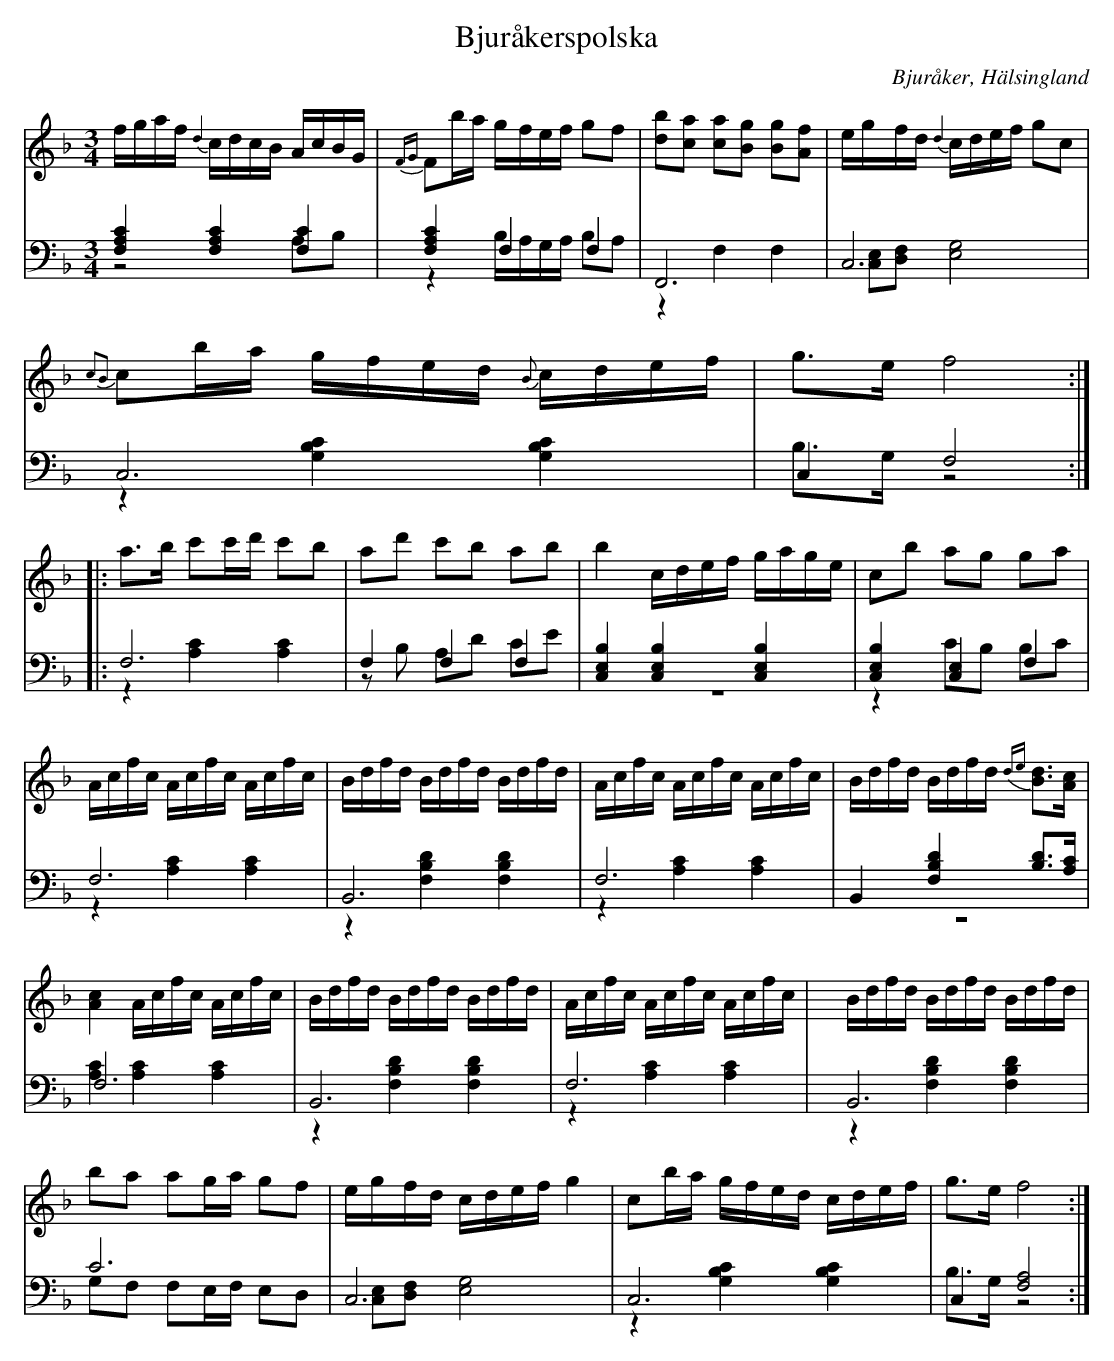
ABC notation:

X:1
T: Bjuråkerspolska
O: Bjuråker, Hälsingland
M: 3/4
L: 1/16
K: F
V:1
V:2
V:3 merge
V:1
fgaf {d2}cdcB AcBG|{FG}F2ba gfef g2f2|[d2b2][c2a2] [c2a2][B2g2] [B2g2][A2f2] |egfd {d2}cdef g2c2|
{c2B2}c2ba gfed {B}cdef|g2>e2 f8:|
|:a2>b2 c'2c'd' c'2b2|a2d'2 c'2b2 a2b2|b4 cdef gage|c2b2 a2g2 g2a2|
Acfc Acfc Acfc|Bdfd Bdfd Bdfd|Acfc Acfc Acfc|Bdfd Bdfd {de}[B2d2]>[A2c2]|
[A4c4] Acfc Acfc|Bdfd Bdfd Bdfd|Acfc Acfc Acfc|Bdfd Bdfd Bdfd|
b2a2 a2ga g2f2|egfd cdef g4|c2ba gfed cdef|g2>e2 f8:|
V:2 clef=bass
[F,4A,4C4] [F,4A,4C4] [F,4C4]|[F,4A,4C4] F,4 F,4|F,,12|C,12|
C,12|C,4 F,8:|
|:F,12|F,4 F,4 F,4|[C,4E,4B,4] [C,4E,4B,4] [C,4E,4B,4]|[C,4E,4B,4] [C,4E,4] F,4|
F,12|B,,12|F,12|B,,4 [F,4B,4D4] [B,2D2]>[A,2C2]|
F,12|B,,12|F,12|B,,12|
C12|C,12|C,12|C,4 [F,8A,8]:|
V:3 clef=bass
z8 A,2B,2|z4 B,A,G,A, B,2A,2|z4 F,4 F,4|[C,2E,2][D,2F,2] [E,8G,8]|
z4 [G,4B,4C4] [G,4B,4C4]|B,2>G,2 z8:|
|:z4 [A,4C4] [A,4C4]|z2B,2 A,2D2 C2E2|z12|z4 C2B,2 B,2C2|
z4 [A,4C4] [A,4C4]|z4 [F,4B,4D4] [F,4B,4D4]|z4 [A,4C4] [A,4C4]|z12|
[A,4C4] [A,4C4] [A,4C4]|z4 [F,4B,4D4] [F,4B,4D4]|z4 [A,4C4] [A,4C4]|
|z4 [F,4B,4D4] [F,4B,4D4]|G,2F,2 F,2E,F, E,2D,2|[C,2E,2][D,2F,2] [E,8G,8]|z4 [G,4B,4C4] [G,4B,4C4]|B,2>G,2 z8:|
